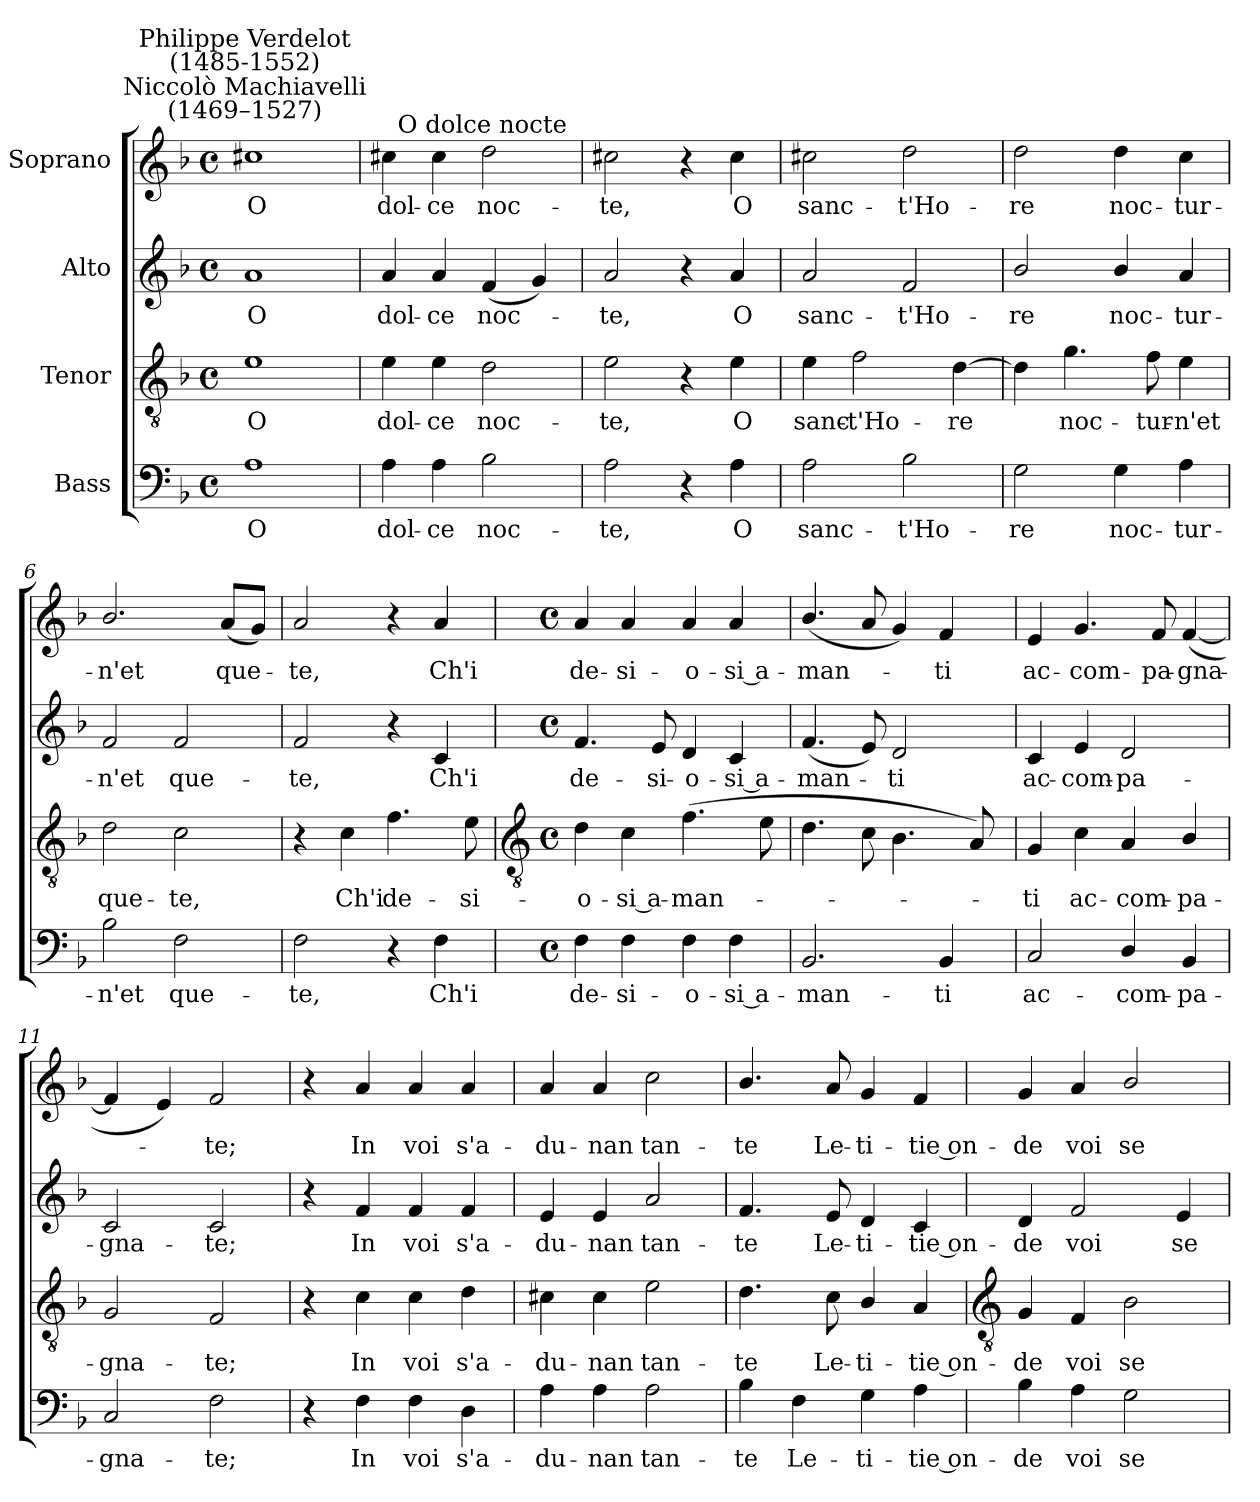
**kern	**text	**kern	**text	**kern	**text	**kern	**text
*part4	*part4	*part3	*part3	*part2	*part2	*part1	*part1
*staff4	*staff4	*staff3	*staff3	*staff2	*staff2	*staff1	*staff1
*I"Bass	*	*I"Tenor	*	*I"Alto	*	*I"Soprano	*
*clefF4	*	*clefGv2	*	*clefG2	*	*clefG2	*
*k[b-]	*	*k[b-]	*	*k[b-]	*	*k[b-]	*
*F:	*	*F:	*	*F:	*	*F:	*
*M4/4	*	*M4/4	*	*M4/4	*	*M4/4	*
*met(c)	*	*met(c)	*	*met(c)	*	*met(c)	*
=1	=1	=1	=1	=1	=1	=1	=1
!	!	!	!	!	!	!LO:TX:a:cj:t=Niccolò Machiavelli\n(1469–1527)	!
!	!	!	!	!	!	!LO:TX:a:cj:t=Philippe Verdelot\n(1485-1552)	!
!	!LO:LY:b	!	!LO:LY:b	!	!LO:LY:b	!	!LO:LY:b
1A	O	1e	O	1a	O	1cc#X	O
=2	=2	=2	=2	=2	=2	=2	=2
!	!LO:LY:b	!	!LO:LY:b	!	!LO:LY:b	!	!LO:LY:b
4A	dol-	4e	dol-	4a	dol-	4cc#X	dol-
!	!LO:LY:b	!	!LO:LY:b	!	!LO:LY:b	!	!LO:LY:b
4A	-ce	4e	-ce	4a	-ce	4cc#	-ce
!	!	!	!	!	!	!LO:TX:a:cj:t=O dolce nocte	!
!	!LO:LY:b	!	!LO:LY:b	!	!LO:LY:b	!	!LO:LY:b
2B-	noc-	2d	noc-	(<4f	noc-	2dd	noc-
.	.	.	.	4g)	.	.	.
=3	=3	=3	=3	=3	=3	=3	=3
!	!LO:LY:b	!	!LO:LY:b	!	!LO:LY:b	!	!LO:LY:b
2A	-te,	2e	-te,	2a	te,	2cc#X	-te,
4r	.	4r	.	4r	.	4r	.
!	!LO:LY:b	!	!LO:LY:b	!	!LO:LY:b	!	!LO:LY:b
4A	O	4e	O	4a	O	4cc#	O
=4	=4	=4	=4	=4	=4	=4	=4
!	!LO:LY:b	!	!LO:LY:b	!	!LO:LY:b	!	!LO:LY:b
2A	sanc-	4e	sanc-	2a	sanc-	2cc#X	sanc-
!	!	!	!LO:LY:b	!	!	!	!
.	.	2f	-t'Ho-	.	.	.	.
!	!LO:LY:b	!	!	!	!LO:LY:b	!	!LO:LY:b
2B-	-t'Ho-	.	.	2f	-t'Ho-	2dd	-t'Ho-
!	!	!	!LO:LY:b	!	!	!	!
.	.	[4d	-re	.	.	.	.
=5	=5	=5	=5	=5	=5	=5	=5
!	!LO:LY:b	!	!	!	!LO:LY:b	!	!LO:LY:b
2G	-re	4d]	.	2b-/	-re	2dd	-re
!	!	!	!LO:LY:b	!	!	!	!
.	.	4.g	noc-	.	.	.	.
!	!LO:LY:b	!	!	!	!LO:LY:b	!	!LO:LY:b
4G	noc-	.	.	4b-/	noc-	4dd	noc-
!	!	!	!LO:LY:b	!	!	!	!
.	.	8f	-tur-	.	.	.	.
!	!LO:LY:b	!	!LO:LY:b	!	!LO:LY:b	!	!LO:LY:b
4A	-tur-	4e	-n'et	4a	-tur-	4cc	-tur-
=6	=6	=6	=6	=6	=6	=6	=6
!	!LO:LY:b	!	!LO:LY:b	!	!LO:LY:b	!	!LO:LY:b
2B-	-n'et	2d	que-	2f	-n'et	2.b-/	-n'et
!	!LO:LY:b	!	!LO:LY:b	!	!LO:LY:b	!	!
2F	que-	2c	-te,	2f	que-	.	.
!	!	!	!	!	!	!	!LO:LY:b
.	.	.	.	.	.	(<8aL	que-
.	.	.	.	.	.	8gJ)	.
=7	=7	=7	=7	=7	=7	=7	=7
!	!LO:LY:b	!	!	!	!LO:LY:b	!	!LO:LY:b
2F	-te,	4r	.	2f	-te,	2a	te,
!	!	!	!LO:LY:b	!	!	!	!
.	.	4c	Ch'i	.	.	.	.
!	!	!	!LO:LY:b	!	!	!	!
4r	.	4.f	de-	4r	.	4r	.
!	!LO:LY:b	!	!	!	!LO:LY:b	!	!LO:LY:b
4F	Ch'i	.	.	4c	Ch'i	4a	Ch'i
!	!	!	!LO:LY:b	!	!	!	!
.	.	8e	-si-	.	.	.	.
!!LO:LB:g=z
=8	=8	=8	=8	=8	=8	=8	=8
*	*	*clefGv2	*	*	*	*	*
*M4/4	*	*M4/4	*	*M4/4	*	*M4/4	*
*met(c)	*	*met(c)	*	*met(c)	*	*met(c)	*
!	!LO:LY:b	!	!LO:LY:b	!	!LO:LY:b	!	!LO:LY:b
4F	de-	4d	-o-	4.f	de-	4a	de-
!	!LO:LY:b	!	!LO:LY:b	!	!	!	!LO:LY:b
4F	-si-	4c	-si a-	.	.	4a	-si-
!	!	!	!	!	!LO:LY:b	!	!
.	.	.	.	8e	-si-	.	.
!	!LO:LY:b	!	!LO:LY:b	!	!LO:LY:b	!	!LO:LY:b
4F	-o-	(>4.f	-man-	4d	-o-	4a	-o-
!	!LO:LY:b	!	!	!	!LO:LY:b	!	!LO:LY:b
4F	-si a-	.	.	4c	-si a-	4a	-si a-
.	.	8e	.	.	.	.	.
=9	=9	=9	=9	=9	=9	=9	=9
!	!LO:LY:b	!	!	!	!LO:LY:b	!	!LO:LY:b
2.BB-	-man-	4.d	.	(<4.f	-man-	(<4.b-/	-man-
.	.	8c	.	8e)	.	8a	.
!	!	!	!	!	!LO:LY:b	!	!
.	.	4.B-	.	2d	ti	4g)	.
!	!LO:LY:b	!	!	!	!	!	!LO:LY:b
4BB-	-ti	.	.	.	.	4f	ti
.	.	8A)	.	.	.	.	.
=10	=10	=10	=10	=10	=10	=10	=10
!	!LO:LY:b	!	!LO:LY:b	!	!LO:LY:b	!	!LO:LY:b
2C	ac-	4G	ti	4c	ac-	4e	ac-
!	!	!	!LO:LY:b	!	!LO:LY:b	!	!LO:LY:b
.	.	4c	ac-	4e	-com-	4.g	-com-
!	!LO:LY:b	!	!LO:LY:b	!	!LO:LY:b	!	!
4D/	-com-	4A	-com-	2d	-pa-	.	.
!	!	!	!	!	!	!	!LO:LY:b
.	.	.	.	.	.	8f	-pa-
!	!LO:LY:b	!	!LO:LY:b	!	!	!	!LO:LY:b
4BB-	-pa-	4B-/	-pa-	.	.	(<[4f	-gna-
=11	=11	=11	=11	=11	=11	=11	=11
!	!LO:LY:b	!	!LO:LY:b	!	!LO:LY:b	!	!
2C	-gna-	2G	-gna-	2c	-gna-	4f]	.
.	.	.	.	.	.	4e)	.
!	!LO:LY:b	!	!LO:LY:b	!	!LO:LY:b	!	!LO:LY:b
2F	-te;	2F	-te;	2c	-te;	2f	te;
=12	=12	=12	=12	=12	=12	=12	=12
4r	.	4r	.	4r	.	4r	.
!	!LO:LY:b	!	!LO:LY:b	!	!LO:LY:b	!	!LO:LY:b
4F	In	4c	In	4f	In	4a	In
!	!LO:LY:b	!	!LO:LY:b	!	!LO:LY:b	!	!LO:LY:b
4F	voi	4c	voi	4f	voi	4a	voi
!	!LO:LY:b	!	!LO:LY:b	!	!LO:LY:b	!	!LO:LY:b
4D	s'a-	4d	s'a-	4f	s'a-	4a	s'a-
=13	=13	=13	=13	=13	=13	=13	=13
!	!LO:LY:b	!	!LO:LY:b	!	!LO:LY:b	!	!LO:LY:b
4A	-du-	4c#X	-du-	4e	-du-	4a	-du-
!	!LO:LY:b	!	!LO:LY:b	!	!LO:LY:b	!	!LO:LY:b
4A	-nan	4c#	-nan	4e	-nan	4a	-nan
!	!LO:LY:b	!	!LO:LY:b	!	!LO:LY:b	!	!LO:LY:b
2A	tan-	2e	tan-	2a	tan-	2cc	tan-
=14	=14	=14	=14	=14	=14	=14	=14
!	!LO:LY:b	!	!LO:LY:b	!	!LO:LY:b	!	!LO:LY:b
4B-	-te	4.d	-te	4.f	-te	4.b-/	-te
!	!LO:LY:b	!	!	!	!	!	!
4F	Le-	.	.	.	.	.	.
!	!	!	!LO:LY:b	!	!LO:LY:b	!	!LO:LY:b
.	.	8c	Le-	8e	Le-	8a	Le-
!	!LO:LY:b	!	!LO:LY:b	!	!LO:LY:b	!	!LO:LY:b
4G	-ti-	4B-/	-ti-	4d	-ti-	4g	-ti-
!	!LO:LY:b	!	!LO:LY:b	!	!LO:LY:b	!	!LO:LY:b
4A	-tie on-	4A	-tie on-	4c	-tie on-	4f	-tie on-
!!LO:LB:g=z
=15	=15	=15	=15	=15	=15	=15	=15
*	*	*clefGv2	*	*	*	*	*
!	!LO:LY:b	!	!LO:LY:b	!	!LO:LY:b	!	!LO:LY:b
4B-	-de	4G	-de	4d	-de	4g	-de
!	!LO:LY:b	!	!LO:LY:b	!	!LO:LY:b	!	!LO:LY:b
4A	voi	4F	voi	2f	voi	4a	voi
!	!LO:LY:b	!	!LO:LY:b	!	!	!	!LO:LY:b
2G	se-	2B-	se-	.	.	2b-/	se-
!	!	!	!	!	!LO:LY:b	!	!
.	.	.	.	4e	se-	.	.
=	=	=	=	=	=	=	=
*-	*-	*-	*-	*-	*-	*-	*-
